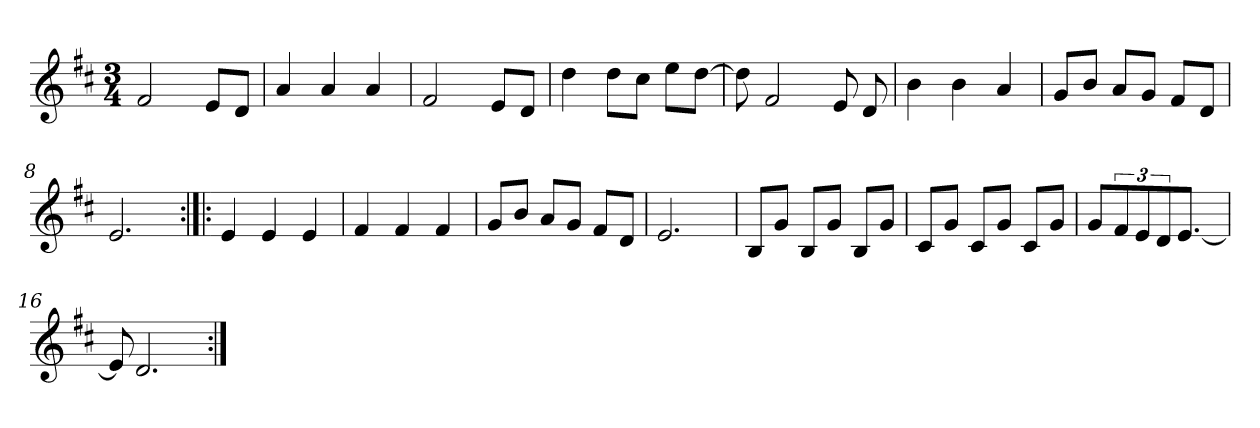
**kern
*part1
*staff1
*clefG2
*k[f#c#]
*D:
*M3/4
*MM120
=1
2f#
8e/L
8d/J
=2
4a
4a
4a
=3
2f#
8e/L
8d/J
=4
4dd
8dd\L
8cc#\J
8ee\L
[8dd\J
=5
8dd]
2f#
8e
8d
=6
4b
4b
4a
=7
8g/L
8b/J
8a/L
8g/J
8f#/L
8d/J
=8
2.e
=9:|!|:
4e
4e
4e
=10
4f#
4f#
4f#
=11
8g/L
8b/J
8a/L
8g/J
8f#/L
8d/J
=12
2.e
=13
8B/L
8g/J
8B/L
8g/J
8B/L
8g/J
=14
8c#/L
8g/J
8c#/L
8g/J
8c#/L
8g/J
=15
8g/L
12f#/
12e/J
12d
[4.e
=16
8e]
2.d
=:|!
*-
